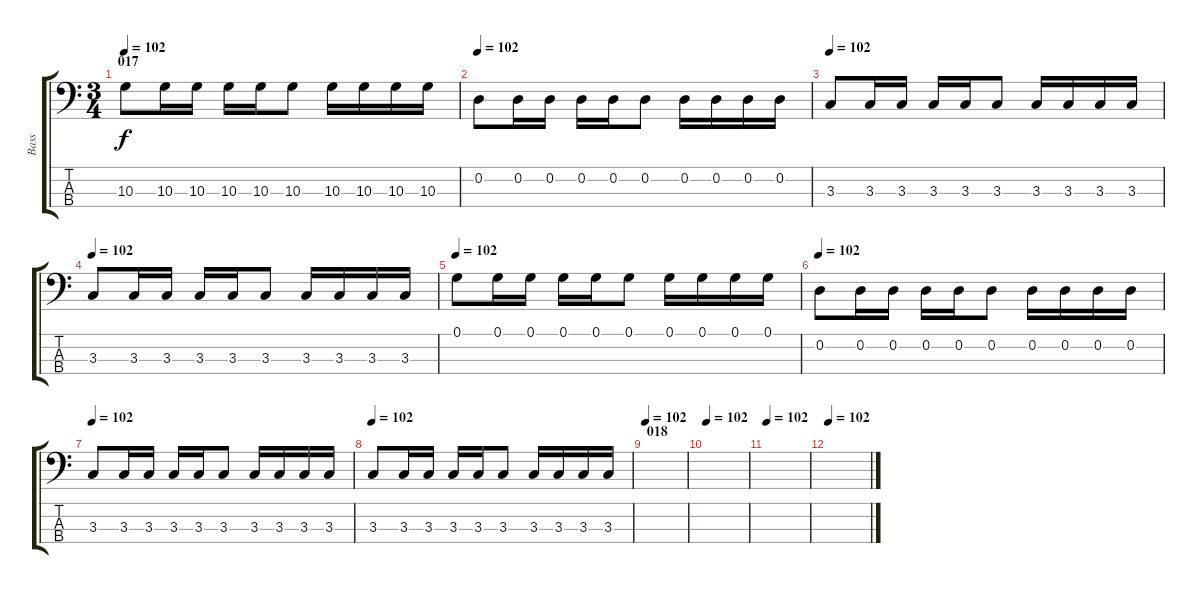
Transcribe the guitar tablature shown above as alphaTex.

\track ("Bass" "Bass") {instrument electricbassfinger}
\staff {score tabs}
\tuning (G2 D2 A1 E1) {hide}
\ts (3 4)
\section ("" "017")
\tempo 102
\clef f4
\ks c
10.3.8{dy f volume 12} 10.3.16 10.3.16 10.3.16 10.3.16 10.3.8 10.3.16 10.3.16 10.3.16 10.3.16 |
\tempo 102
0.2.8 0.2.16 0.2.16 0.2.16 0.2.16 0.2.8 0.2.16 0.2.16 0.2.16 0.2.16 |
\tempo 102
3.3.8{volume 8} 3.3.16 3.3.16 3.3.16 3.3.16 3.3.8 3.3.16 3.3.16 3.3.16 3.3.16 |
\tempo 102
3.3.8 3.3.16 3.3.16 3.3.16 3.3.16 3.3.8 3.3.16 3.3.16 3.3.16 3.3.16 |
\tempo 102
0.1.8{volume 4} 0.1.16 0.1.16 0.1.16 0.1.16 0.1.8 0.1.16 0.1.16 0.1.16 0.1.16 |
\tempo 102
0.2.8 0.2.16 0.2.16 0.2.16 0.2.16 0.2.8 0.2.16 0.2.16 0.2.16 0.2.16 |
\tempo 102
3.3.8{volume 0} 3.3.16 3.3.16 3.3.16 3.3.16 3.3.8 3.3.16 3.3.16 3.3.16 3.3.16 |
\tempo 102
3.3.8 3.3.16 3.3.16 3.3.16 3.3.16 3.3.8 3.3.16 3.3.16 3.3.16 3.3.16 |
\section ("" "018")
\tempo 102
|
\tempo 102
|
\tempo 102
|
\tempo 102
